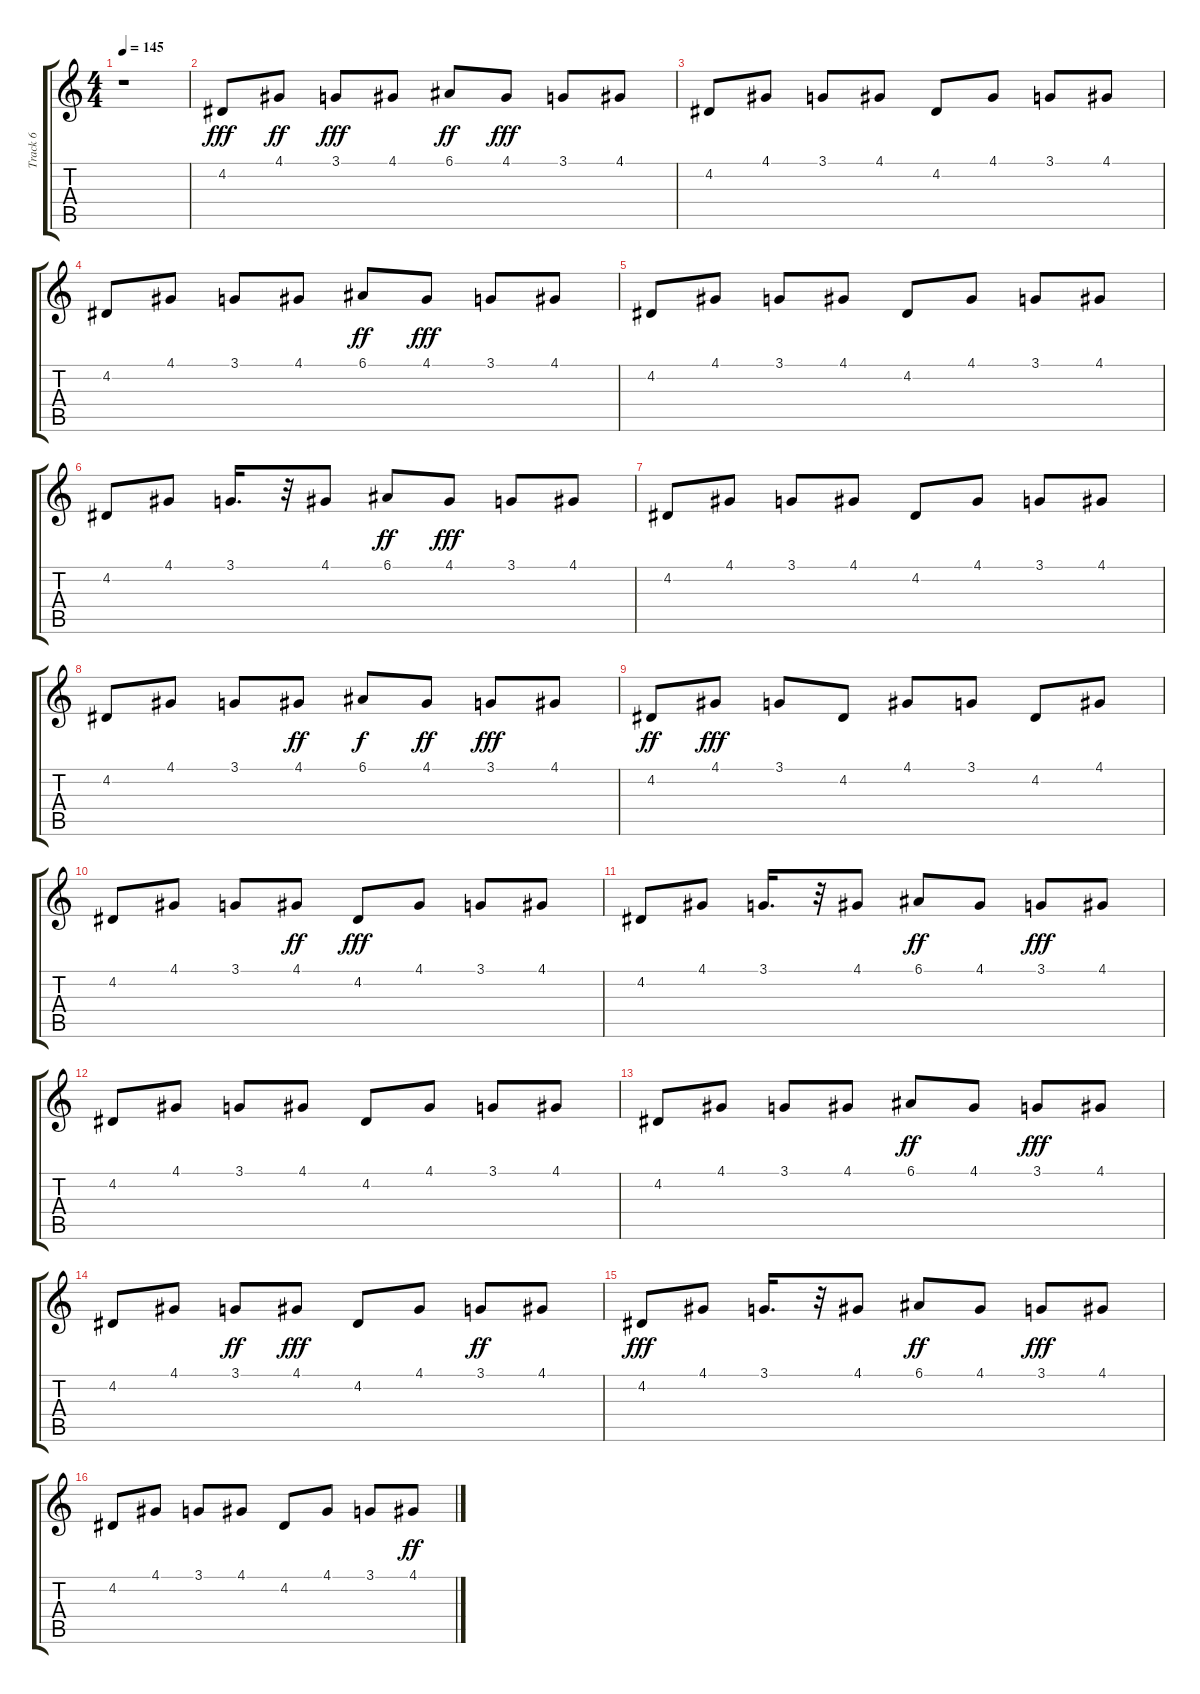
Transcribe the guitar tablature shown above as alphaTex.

\track ("Track 6" "Track 6") {instrument electricpiano2}
\staff {score tabs}
\tuning (E4 B3 G3 D3 A2 E2) {hide}
\ts (4 4)
\tempo 145
\clef g2
\ks c
r.1{dy f} |
4.2.8{dy fff} 4.1.8{dy ff} 3.1.8{dy fff} 4.1.8 6.1.8{dy ff} 4.1.8{dy fff} 3.1.8 4.1.8 |
4.2.8 4.1.8 3.1.8 4.1.8 4.2.8 4.1.8 3.1.8 4.1.8 |
4.2.8 4.1.8 3.1.8 4.1.8 6.1.8{dy ff} 4.1.8{dy fff} 3.1.8 4.1.8 |
4.2.8 4.1.8 3.1.8 4.1.8 4.2.8 4.1.8 3.1.8 4.1.8 |
4.2.8 4.1.8 3.1.16{d} r.32 4.1.8 6.1.8{dy ff} 4.1.8{dy fff} 3.1.8 4.1.8 |
4.2.8 4.1.8 3.1.8 4.1.8 4.2.8 4.1.8 3.1.8 4.1.8 |
4.2.8 4.1.8 3.1.8 4.1.8{dy ff} 6.1.8{dy f} 4.1.8{dy ff} 3.1.8{dy fff} 4.1.8 |
4.2.8{dy ff} 4.1.8{dy fff} 3.1.8 4.2.8 4.1.8 3.1.8 4.2.8 4.1.8 |
4.2.8 4.1.8 3.1.8 4.1.8{dy ff} 4.2.8{dy fff} 4.1.8 3.1.8 4.1.8 |
4.2.8 4.1.8 3.1.16{d} r.32 4.1.8 6.1.8{dy ff} 4.1.8 3.1.8{dy fff} 4.1.8 |
4.2.8 4.1.8 3.1.8 4.1.8 4.2.8 4.1.8 3.1.8 4.1.8 |
4.2.8 4.1.8 3.1.8 4.1.8 6.1.8{dy ff} 4.1.8 3.1.8{dy fff} 4.1.8 |
4.2.8 4.1.8 3.1.8{dy ff} 4.1.8{dy fff} 4.2.8 4.1.8 3.1.8{dy ff} 4.1.8 |
4.2.8{dy fff} 4.1.8 3.1.16{d} r.32 4.1.8 6.1.8{dy ff} 4.1.8 3.1.8{dy fff} 4.1.8 |
4.2.8 4.1.8 3.1.8 4.1.8 4.2.8 4.1.8 3.1.8 4.1.8{dy ff}
